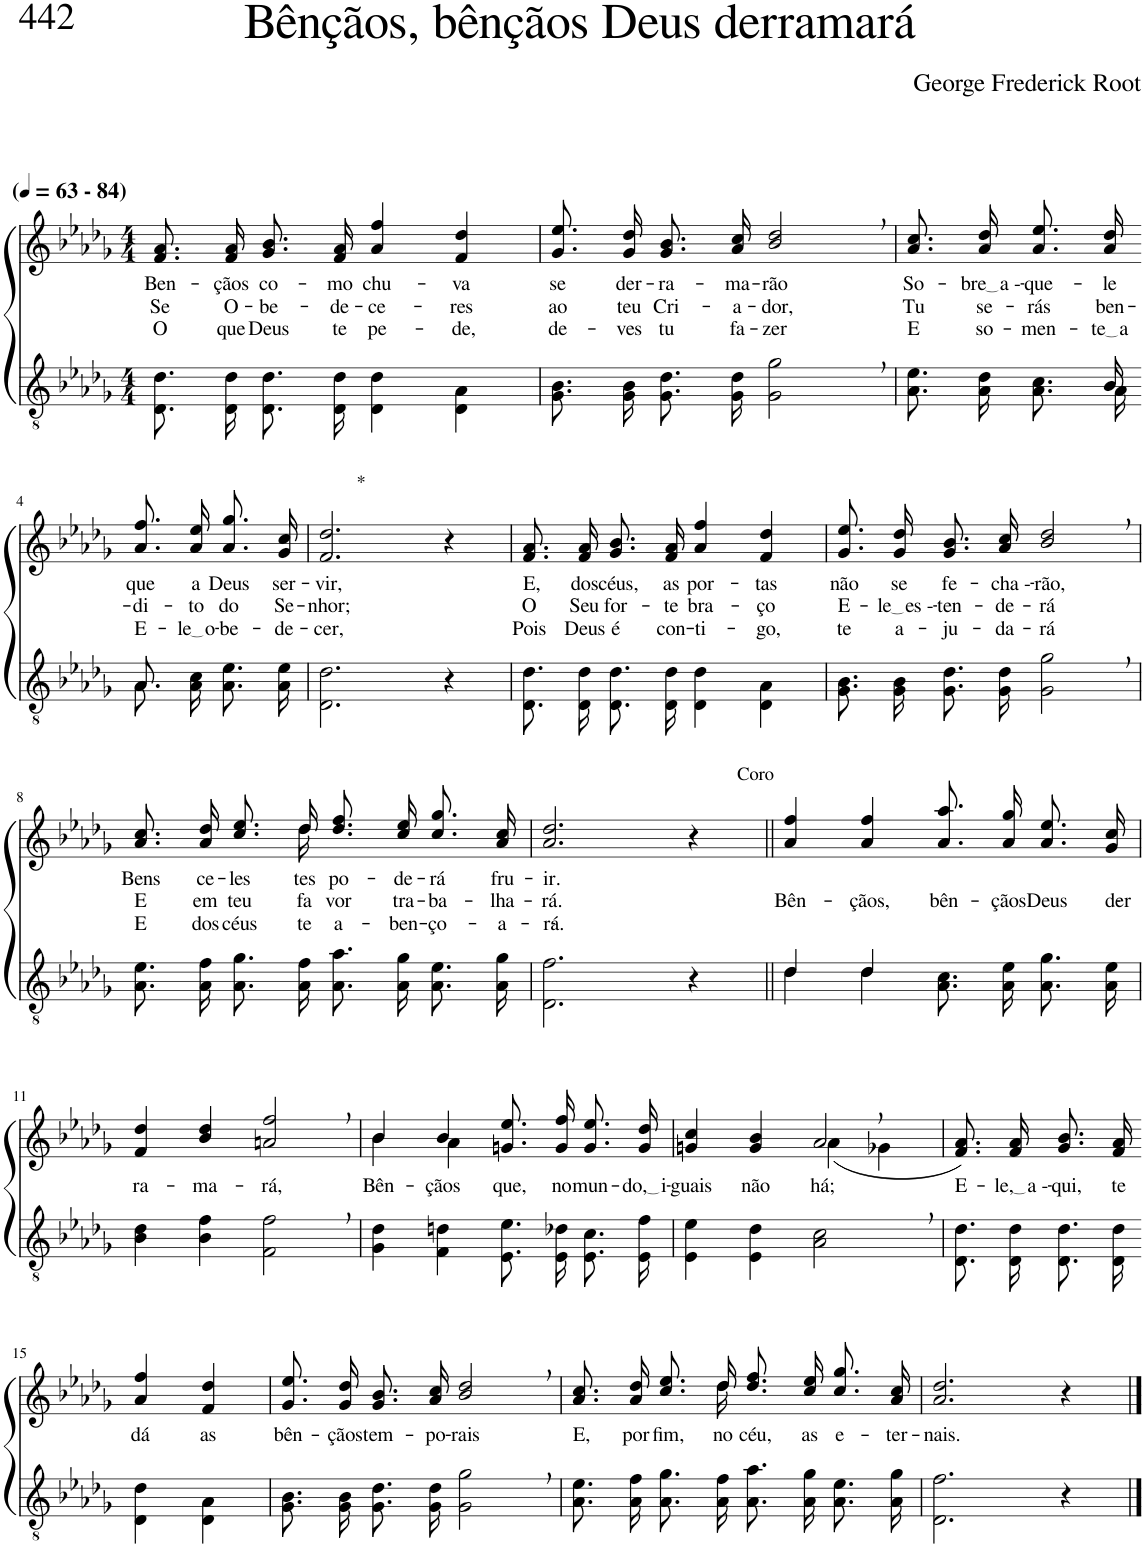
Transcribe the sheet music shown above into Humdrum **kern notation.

**kern	**kern	**text	**text	**text
*part2	*part1	*part1	*part1	*part1
*staff2	*staff1	*staff1	*staff1	*staff1
*I"Parte III e IV	*I"Parte I e II	*	*	*
*clefGv2	*clefG2	*	*	*
*Trd3c5	*Trd3c5	*	*	*
*k[b-e-a-d-g-]	*k[b-e-a-d-g-]	*	*	*
*M4/4	*M4/4	*	*	*
*MM63	*MM63	*	*	*
=1	=1	=1	=1	=1
!	!LO:TX:a:B:t=(	!	!	!
!	!LO:TX:a:B:t=- 84)	!	!	!
!	!	!LO:LY:b	!LO:LY:b	!LO:LY:b
8.D-/ 8.d-/L	8.f/ 8.a-/L	Ben-	Se	O
!	!	!LO:LY:b	!LO:LY:b	!LO:LY:b
16D-/ 16d-/Jk	16f/ 16a-/Jk	-çãos	O-	que
!	!	!LO:LY:b	!LO:LY:b	!LO:LY:b
8.D-/ 8.d-/L	8.g-/ 8.b-/L	co-	-be-	Deus
!	!	!LO:LY:b	!LO:LY:b	!LO:LY:b
16D-/ 16d-/Jk	16f/ 16a-/Jk	-mo	-de-	te
!	!	!LO:LY:b	!LO:LY:b	!LO:LY:b
4D-\ 4d-\	4a-/ 4ff/	chu-	-ce-	pe-
!	!	!LO:LY:b	!LO:LY:b	!LO:LY:b
4D-\ 4A-\	4f/ 4dd-/	-va	-res	-de,
=2	=2	=2	=2	=2
!	!	!LO:LY:b	!LO:LY:b	!LO:LY:b
8.G-/ 8.B-/L	8.g-\ 8.ee-\L	se	ao	de-
!	!	!LO:LY:b	!LO:LY:b	!LO:LY:b
16G-/ 16B-/Jk	16g-\ 16dd-\Jk	der-	teu	-ves
!	!	!LO:LY:b	!LO:LY:b	!LO:LY:b
8.G-\ 8.d-\L	8.g-/ 8.b-/L	-ra-	Cri-	tu
!	!	!LO:LY:b	!LO:LY:b	!LO:LY:b
16G-\ 16d-\Jk	16a-/ 16cc/Jk	-ma-	-a-	fa-
!	!	!LO:LY:b	!LO:LY:b	!LO:LY:b
2G-\, 2g-\,	2b-/, 2dd-/,	-rão	-dor,	-zer
=3	=3	=3	=3	=3
*^	*	*	*	*
!	!	!	!LO:LY:b	!LO:LY:b	!LO:LY:b
8.A-\ 8.e-\L	4..ryy	8.a-\ 8.cc\L	So-	Tu	E
!	!	!	!LO:LY:b	!LO:LY:b	!LO:LY:b
16A-\ 16d-\Jk	.	16a-\ 16dd-\Jk	bre a -	se-	so-
!	!	!	!LO:LY:b	!LO:LY:b	!LO:LY:b
8.A-/ 8.c/L	.	8.a-\ 8.ee-\L	-que-	-rás	-men-
!	!	!	!LO:LY:b	!LO:LY:b	!LO:LY:b
16A-/Jk	16B-/	16a-\ 16dd-\Jk	-le	ben-	te a
!!LO:LB:g=z
=4-	=4-	=4-	=4-	=4-	=4-
!	!	!	!LO:LY:b	!LO:LY:b	!LO:LY:b
8.A-\L	8.A-/	8.a-\ 8.ff\L	que	-di-	E-
!	!	!	!LO:LY:b	!LO:LY:b	!LO:LY:b
16A-\ 16c\Jk	4ryy	16a-\ 16ee-\Jk	a	-to	le o
!	!	!	!LO:LY:b	!LO:LY:b	!LO:LY:b
8.A-\ 8.e-\L	.	8.a-\ 8.gg-\L	Deus	do	-be-
!	!	!	!LO:LY:b	!LO:LY:b	!LO:LY:b
16A-\ 16e-\Jk	16ryy	16g-\ 16cc\Jk	ser-	Se-	-de-
=5	=5	=5	=5	=5	=5
!	!	!LO:TX:a:t=*	!	!	!
!	!	!	!LO:LY:b	!LO:LY:b	!LO:LY:b
*v	*v	*	*	*	*
2.D-\ 2.d-\	2.f/ 2.dd-/	-vir,	-nhor;	-cer,
4r	4r	.	.	.
=6	=6	=6	=6	=6
!	!	!LO:LY:b	!LO:LY:b	!LO:LY:b
8.D-/ 8.d-/L	8.f/ 8.a-/L	E,	O	Pois
!	!	!LO:LY:b	!LO:LY:b	!LO:LY:b
16D-/ 16d-/Jk	16f/ 16a-/Jk	dos	Seu	Deus
!	!	!LO:LY:b	!LO:LY:b	!LO:LY:b
8.D-/ 8.d-/L	8.g-/ 8.b-/L	céus,	for-	é
!	!	!LO:LY:b	!LO:LY:b	!LO:LY:b
16D-/ 16d-/Jk	16f/ 16a-/Jk	as	-te	con-
!	!	!LO:LY:b	!LO:LY:b	!LO:LY:b
4D-\ 4d-\	4a-/ 4ff/	por-	bra-	-ti-
!	!	!LO:LY:b	!LO:LY:b	!LO:LY:b
4D-\ 4A-\	4f/ 4dd-/	-tas	-ço	-go,
=7	=7	=7	=7	=7
!	!	!LO:LY:b	!LO:LY:b	!LO:LY:b
8.G-/ 8.B-/L	8.g-\ 8.ee-\L	não	E-	te
!	!	!LO:LY:b	!LO:LY:b	!LO:LY:b
16G-/ 16B-/Jk	16g-\ 16dd-\Jk	se	le es -	a-
!	!	!LO:LY:b	!LO:LY:b	!LO:LY:b
8.G-\ 8.d-\L	8.g-/ 8.b-/L	fe-	-ten-	-ju-
!	!	!LO:LY:b	!LO:LY:b	!LO:LY:b
16G-\ 16d-\Jk	16a-/ 16cc/Jk	-cha --	-de-	-da-
!	!	!LO:LY:b	!LO:LY:b	!LO:LY:b
2G-\, 2g-\,	2b-/, 2dd-/,	-rão,	-rá	-rá
!!LO:LB:g=z
=8	=8	=8	=8	=8
*	*^	*	*	*
!	!	!	!LO:LY:b	!LO:LY:b	!LO:LY:b
8.A-\ 8.e-\L	4..ryy	8.a-\ 8.cc\L	Bens	E	E
!	!	!	!LO:LY:b	!LO:LY:b	!LO:LY:b
16A-\ 16f\Jk	.	16a-\ 16dd-\Jk	ce-	em	dos
!	!	!	!LO:LY:b	!LO:LY:b	!LO:LY:b
8.A-\ 8.g-\L	.	8.cc\ 8.ee-\L	-les-	teu	céus
!	!	!	!LO:LY:b	!LO:LY:b	!LO:LY:b
16A-\ 16f\Jk	16dd-\	16dd-\Jk	-tes	fa-	te
!	!	!	!LO:LY:b	!LO:LY:b	!LO:LY:b
8.A-\ 8.a-\L	2ryy	8.dd-\ 8.ff\L	po-	-vor	a-
!	!	!	!LO:LY:b	!LO:LY:b	!LO:LY:b
16A-\ 16g-\Jk	.	16cc\ 16ee-\Jk	-de-	tra-	-ben-
!	!	!	!LO:LY:b	!LO:LY:b	!LO:LY:b
8.A-\ 8.e-\L	.	8.cc\ 8.gg-\L	-rá	-ba-	-ço-
!	!	!	!LO:LY:b	!LO:LY:b	!LO:LY:b
16A-\ 16g-\Jk	.	16a-\ 16cc\Jk	fru-	-lha-	-a-
=9	=9	=9	=9	=9	=9
!	!	!	!LO:LY:b	!LO:LY:b	!LO:LY:b
*	*v	*v	*	*	*
2.D-\ 2.f\	2.a-/ 2.dd-/	-ir.	-rá.	-rá.-
!	!LO:TX:a:t=Coro	!	!	!
4r	4r	.	.	.
=10||	=10||	=10||	=10||	=10||
*^	*	*	*	*
!	!	!	!	!LO:LY:b	!
4d-/	4d-\	4a-/ 4ff/	.	Bên-	.
!	!	!	!	!LO:LY:b	!
4d-/	4d-\	4a-/ 4ff/	.	-çãos,	.
!	!	!	!	!LO:LY:b	!
2ryy	8.A-\ 8.c\L	8.a-\ 8.aa-\L	.	bên-	.
!	!	!	!	!LO:LY:b	!
.	16A-\ 16e-\Jk	16a-\ 16gg-\Jk	.	-çãos	.
!	!	!	!	!LO:LY:b	!
.	8.A-\ 8.g-\L	8.a-\ 8.ee-\L	.	Deus	.
!	!	!	!	!LO:LY:b	!
.	16A-\ 16e-\Jk	16g-\ 16cc\Jk	.	der-	.
!!LO:LB:g=z
=11	=11	=11	=11	=11	=11
!	!	!	!LO:LY:b	!	!
*v	*v	*	*	*	*
4B-\ 4d-\	4f/ 4dd-/	ra-	.	.
!	!	!LO:LY:b	!	!
4B-\ 4f\	4b-/ 4dd-/	-ma-	.	.
!	!	!LO:LY:b	!	!
2F\, 2f\,	2an/, 2ff/,	-rá,	.	.
=12	=12	=12	=12	=12
*	*^	*	*	*
!	!	!	!LO:LY:b	!	!
4G-\ 4d-\	4b-/	4b-\	Bên-	.	.
!	!	!	!LO:LY:b	!	!
4F\ 4dn\	4b-/	4a-\	-çãos	.	.
!	!	!	!LO:LY:b	!	!
8.E-/ 8.e-/L	8.gn\ 8.ee-\L	2ryy	que,	.	.
!	!	!	!LO:LY:b	!	!
16E-/ 16d-X/Jk	16g\ 16ff\Jk	.	no	.	.
!	!	!	!LO:LY:b	!	!
8.E-\ 8.c\L	8.g\ 8.ee-\L	.	mun-	.	.
!	!	!	!LO:LY:b	!	!
16E-\ 16f\Jk	16g\ 16dd-\Jk	.	do, i	.	.
=13	=13	=13	=13	=13	=13
!	!	!	!LO:LY:b	!	!
4E-\ 4e-\	4gn/ 4cc/	2ryy	-guais	.	.
!	!	!	!LO:LY:b	!	!
4E-\ 4d-\	4g/ 4b-/	.	não	.	.
!	!	!	!LO:LY:b	!	!
2A-\, 2c\,	2a-,/	(4a-\	há;	.	.
.	.	4g-X\	.	.	.
=14	=14	=14	=14	=14	=14
!	!	!	!LO:LY:b	!	!
*	*v	*v	*	*	*
8.D-/ 8.d-/L	8.f/ 8.a-/L)	E-	.	.
!	!	!LO:LY:b	!	!
16D-/ 16d-/Jk	16f/ 16a-/Jk	le, a -	.	.
!	!	!LO:LY:b	!	!
8.D-/ 8.d-/L	8.g-/ 8.b-/L	-qui,	.	.
!	!	!LO:LY:b	!	!
16D-/ 16d-/Jk	16f/ 16a-/Jk	te	.	.
!!LO:LB:g=z
=15-	=15-	=15-	=15-	=15-
!	!	!LO:LY:b	!	!
4D-\ 4d-\	4a-/ 4ff/	dá	.	.
!	!	!LO:LY:b	!	!
4D-\ 4A-\	4f/ 4dd-/	as	.	.
=16	=16	=16	=16	=16
!	!	!LO:LY:b	!	!
8.G-/ 8.B-/L	8.g-\ 8.ee-\L	bên-	.	.
!	!	!LO:LY:b	!	!
16G-/ 16B-/Jk	16g-\ 16dd-\Jk	-çãos	.	.
!	!	!LO:LY:b	!	!
8.G-\ 8.d-\L	8.g-/ 8.b-/L	tem-	.	.
!	!	!LO:LY:b	!	!
16G-\ 16d-\Jk	16a-/ 16cc/Jk	-po-	.	.
!	!	!LO:LY:b	!	!
2G-\, 2g-\,	2b-/, 2dd-/,	-rais	.	.
=17	=17	=17	=17	=17
*	*^	*	*	*
!	!	!	!LO:LY:b	!	!
8.A-\ 8.e-\L	4..ryy	8.a-\ 8.cc\L	E,	.	.
!	!	!	!LO:LY:b	!	!
16A-\ 16f\Jk	.	16a-\ 16dd-\Jk	por	.	.
!	!	!	!LO:LY:b	!	!
8.A-\ 8.g-\L	.	8.cc\ 8.ee-\L	fim,	.	.
!	!	!	!LO:LY:b	!	!
16A-\ 16f\Jk	16dd-\	16dd-\Jk	no	.	.
!	!	!	!LO:LY:b	!	!
8.A-\ 8.a-\L	2ryy	8.dd-\ 8.ff\L	céu,	.	.
!	!	!	!LO:LY:b	!	!
16A-\ 16g-\Jk	.	16cc\ 16ee-\Jk	as	.	.
!	!	!	!LO:LY:b	!	!
8.A-\ 8.e-\L	.	8.cc\ 8.gg-\L	e-	.	.
!	!	!	!LO:LY:b	!	!
16A-\ 16g-\Jk	.	16a-\ 16cc\Jk	-ter-	.	.
=18	=18	=18	=18	=18	=18
!	!	!	!LO:LY:b	!	!
*	*v	*v	*	*	*
2.D-\ 2.f\	2.a-/ 2.dd-/	-nais.	.	.
4r	4r	.	.	.
==	==	==	==	==
*-	*-	*-	*-	*-
